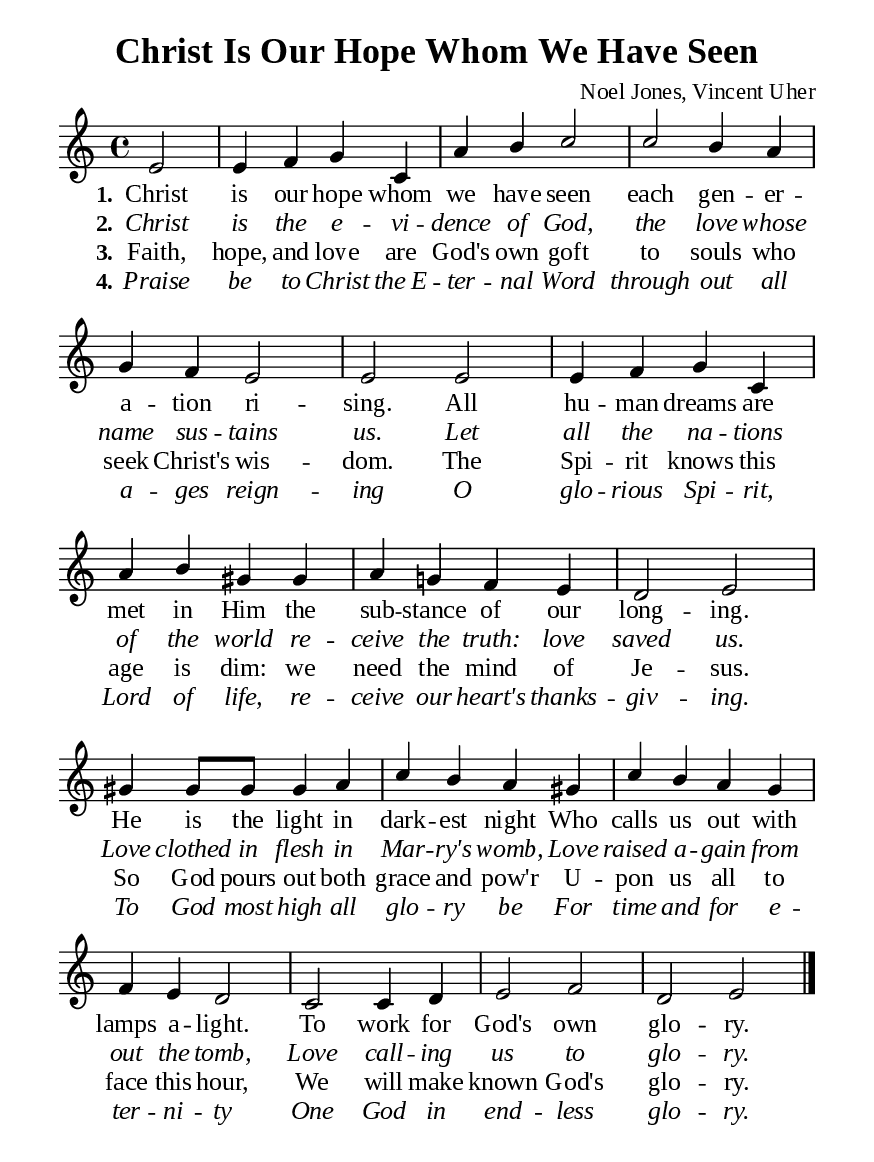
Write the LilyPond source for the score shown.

\version "2.18.2"

\header {
  title = "Christ Is Our Hope Whom We Have Seen"
  composer = "Noel Jones, Vincent Uher"
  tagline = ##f
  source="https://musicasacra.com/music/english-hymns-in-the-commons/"
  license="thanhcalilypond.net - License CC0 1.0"
}

global= {
  \key c \major
  \time 4/4
  \override Score.BarNumber.break-visibility = ##(#f #f #f)
}

\paper {
  #(set-paper-size "a5")
  top-margin = 10\mm
  bottom-margin = 5\mm
  left-margin = 10\mm
  right-margin = 10\mm
  indent = #0
  #(define fonts
	 (make-pango-font-tree "Liberation Serif"
	 		       "Liberation Serif"
			       "Liberation Serif"
			       (/ 20 20)))
  system-system-spacing = #'((basic-distance . 3) (padding . 3))
}

printItalic = \with {
  \override LyricText.font-shape = #'italic
}

% Verse music
musicVerseSoprano = \relative c' {
                    \partial 2 e2 |
  %{	01	%} e4 f g c, |
  %{	02	%} a' b c2 |
  %{	03	%} c2 b4 a |
  %{	04	%} g f e2 |
  %{	05	%} e2 e |
  %{	06	%} e4 f g c, |
  %{	07	%} a' b gis gis |
  %{	08	%} a g! f e |
  %{	09	%} d2 e |
  %{	10	%} gis4 gis8 gis gis4 a |
  %{	11	%} c b a gis |
  %{	12	%} c b a g |
  %{	13	%} f e d2 |
  %{	14	%} c c4 d |
  %{	15	%} e2 f |
  %{	16	%} d e \bar "|."
}

% Verse lyrics
verseOne = \lyricmode {
  \set stanza = #"1."
  Christ is our hope whom we have seen each gen -- er -- a -- tion ri -- sing.
  All hu -- man dreams are met in Him the sub -- stance of our long -- ing.
  He is the light in dark -- est night
  Who calls us out with lamps a -- light.
  To work for God's own glo -- ry.
}

verseTwo = \lyricmode {
  \set stanza = #"2."
  Christ is the e -- vi -- dence of God, the love whose name sus -- tains us.
  Let all the na -- tions of the world re -- ceive the truth: love saved us.
  Love clothed in flesh in Mar -- ry's womb,
  Love raised a -- gain from out the tomb,
  Love call -- ing us to glo -- ry.
}

verseThree = \lyricmode {
  \set stanza = #"3."
  Faith, hope, and love are God's own goft to souls who seek Christ's wis -- dom.
  The Spi -- rit knows this age is dim: we need the mind of Je -- sus.
  So God pours out both grace and pow'r
  U -- pon us all to face this hour,
  We will make known God's glo -- ry.
}

verseFour = \lyricmode {
  \set stanza = #"4."
  Praise be to Christ the_E -- ter -- nal Word through out all a -- ges reign -- ing
  O glo -- rious Spi -- rit, Lord of life, re -- ceive our heart's thanks -- giv -- ing.
  To God most high all glo -- ry be
  For time and for e -- ter -- ni -- ty
  One God in end -- less glo -- ry.
  
}

% Layout
\score {
    \new ChoirStaff <<
      \new Staff <<
        \clef "treble"
        \new Voice = "sopranos" { \global \stemUp \slurUp \musicVerseSoprano }
      >>
      \new Lyrics \lyricsto sopranos \verseOne
      \new Lyrics \printItalic \lyricsto sopranos \verseTwo
      \new Lyrics \lyricsto sopranos \verseThree
      \new Lyrics \printItalic \lyricsto sopranos \verseFour
    >>
}
